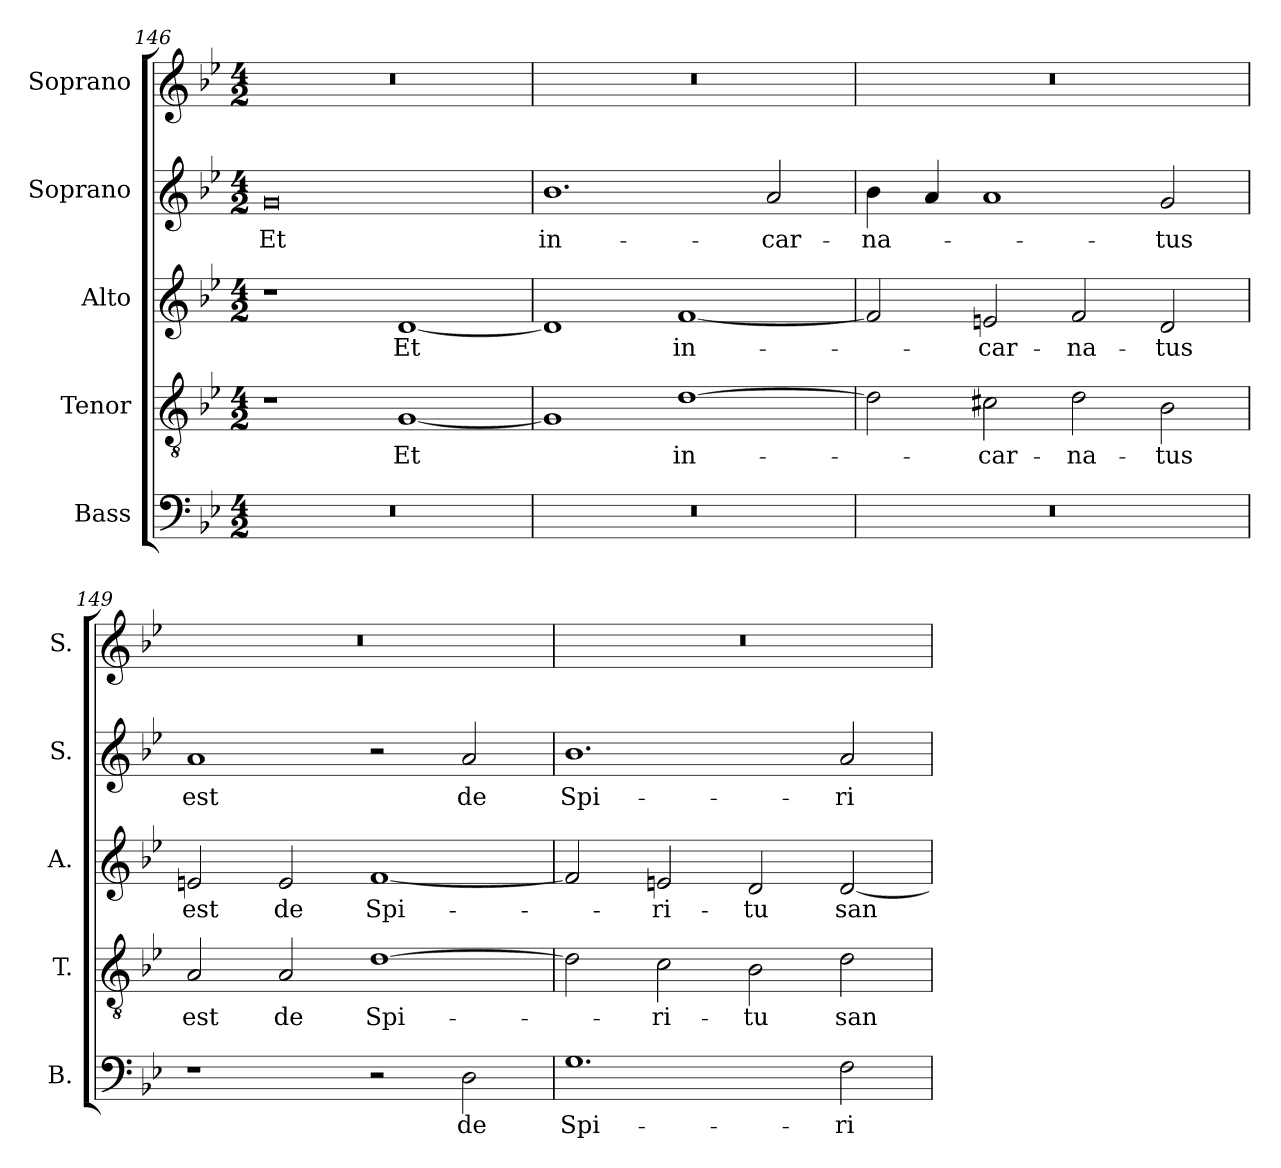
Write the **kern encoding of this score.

**kern	**text	**kern	**text	**kern	**text	**kern	**text	**kern
*part5	*part5	*part4	*part4	*part3	*part3	*part2	*part2	*part1
*staff5	*staff5	*staff4	*staff4	*staff3	*staff3	*staff2	*staff2	*staff1
*I"Bass	*	*I"Tenor	*	*I"Alto	*	*I"Soprano	*	*I"Soprano
*I'B.	*	*I'T.	*	*I'A.	*	*I'S.	*	*I'S.
!!LO:LB:g=z
*clefF4	*	*clefGv2	*	*clefG2	*	*clefG2	*	*clefG2
*	*	*ITrd7c12	*	*	*	*	*	*
*k[b-e-]	*	*k[b-e-]	*	*k[b-e-]	*	*k[b-e-]	*	*k[b-e-]
*B-:	*	*B-:	*	*B-:	*	*B-:	*	*B-:
*M4/2	*	*M4/2	*	*M4/2	*	*M4/2	*	*M4/2
=146	=146	=146	=146	=146	=146	=146	=146	=146
!LO:N:vis=1	!	!	!	!	!	!	!	!
!	!	!	!	!	!	!	!LO:LY:b:color=#000000	!LO:N:vis=1
0r	.	1r	.	1r	.	0gi	Et	0r
!	!	!	!LO:LY:b:color=#000000	!	!	!	!	!
!	!	!	!	!	!LO:LY:b:color=#000000	!	!	!
.	.	[1GGi	Et	[1di	Et	.	.	.
=147	=147	=147	=147	=147	=147	=147	=147	=147
!LO:N:vis=1	!	!	!	!	!	!	!	!
!	!	!	!	!	!	!	!LO:LY:b:color=#000000	!LO:N:vis=1
0r	.	1GGi]	.	1di]	.	1.b-i	in-	0r
!	!	!	!LO:LY:b:color=#000000	!	!	!	!	!
!	!	!	!	!	!LO:LY:b:color=#000000	!	!	!
.	.	[1Di	in-	[1fi	in-	.	.	.
!	!	!	!	!	!	!	!LO:LY:b:color=#000000	!
.	.	.	.	.	.	2ai/	-car-	.
=148	=148	=148	=148	=148	=148	=148	=148	=148
!LO:N:vis=1	!	!	!	!	!	!	!	!
!	!	!	!	!	!	!	!LO:LY:b:color=#000000	!LO:N:vis=1
0r	.	2Di\]	.	2fi/]	.	4b-i\	-na-	0r
.	.	.	.	.	.	4ai/	.	.
!	!	!	!LO:LY:b:color=#000000	!	!	!	!	!
!	!	!	!	!	!LO:LY:b:color=#000000	!	!	!
.	.	2C#Xi\	-car-	2eni/	-car-	1ai	.	.
!	!	!	!LO:LY:b:color=#000000	!	!	!	!	!
!	!	!	!	!	!LO:LY:b:color=#000000	!	!	!
.	.	2Di\	-na-	2fi/	-na-	.	.	.
!	!	!	!LO:LY:b:color=#000000	!	!	!	!	!
!	!	!	!	!	!LO:LY:b:color=#000000	!	!	!
!	!	!	!	!	!	!	!LO:LY:b:color=#000000	!
.	.	2BB-i\	-tus	2di/	-tus	2gi/	-tus	.
=149	=149	=149	=149	=149	=149	=149	=149	=149
!	!	!	!LO:LY:b:color=#000000	!	!	!	!	!
!	!	!	!	!	!LO:LY:b:color=#000000	!	!	!
!	!	!	!	!	!	!	!LO:LY:b:color=#000000	!LO:N:vis=1
1r	.	2AAi/	est	2eni/	est	1ai	est	0r
!	!	!	!LO:LY:b:color=#000000	!	!	!	!	!
!	!	!	!	!	!LO:LY:b:color=#000000	!	!	!
.	.	2AAi/	de	2ei/	de	.	.	.
!	!	!	!LO:LY:b:color=#000000	!	!	!	!	!
!	!	!	!	!	!LO:LY:b:color=#000000	!	!	!
2r	.	[1Di	Spi-	[1fi	Spi-	2r	.	.
!	!LO:LY:b:color=#000000	!	!	!	!	!	!	!
!	!	!	!	!	!	!	!LO:LY:b:color=#000000	!
2Di\	de	.	.	.	.	2ai/	de	.
=150	=150	=150	=150	=150	=150	=150	=150	=150
!	!LO:LY:b:color=#000000	!	!	!	!	!	!	!
!	!	!	!	!	!	!	!LO:LY:b:color=#000000	!LO:N:vis=1
1.Gi	Spi-	2Di\]	.	2fi/]	.	1.b-i	Spi-	0r
!	!	!	!LO:LY:b:color=#000000	!	!	!	!	!
!	!	!	!	!	!LO:LY:b:color=#000000	!	!	!
.	.	2Ci\	-ri-	2eni/	-ri-	.	.	.
!	!	!	!LO:LY:b:color=#000000	!	!	!	!	!
!	!	!	!	!	!LO:LY:b:color=#000000	!	!	!
.	.	2BB-i\	-tu	2di/	-tu	.	.	.
!	!LO:LY:b:color=#000000	!	!	!	!	!	!	!
!	!	!	!LO:LY:b:color=#000000	!	!	!	!	!
!	!	!	!	!	!LO:LY:b:color=#000000	!	!	!
!	!	!	!	!	!	!	!LO:LY:b:color=#000000	!
2Fi\	-ri-	2Di\	san-	[2di/	san-	2ai/	-ri-	.
=	=	=	=	=	=	=	=	=
*-	*-	*-	*-	*-	*-	*-	*-	*-
